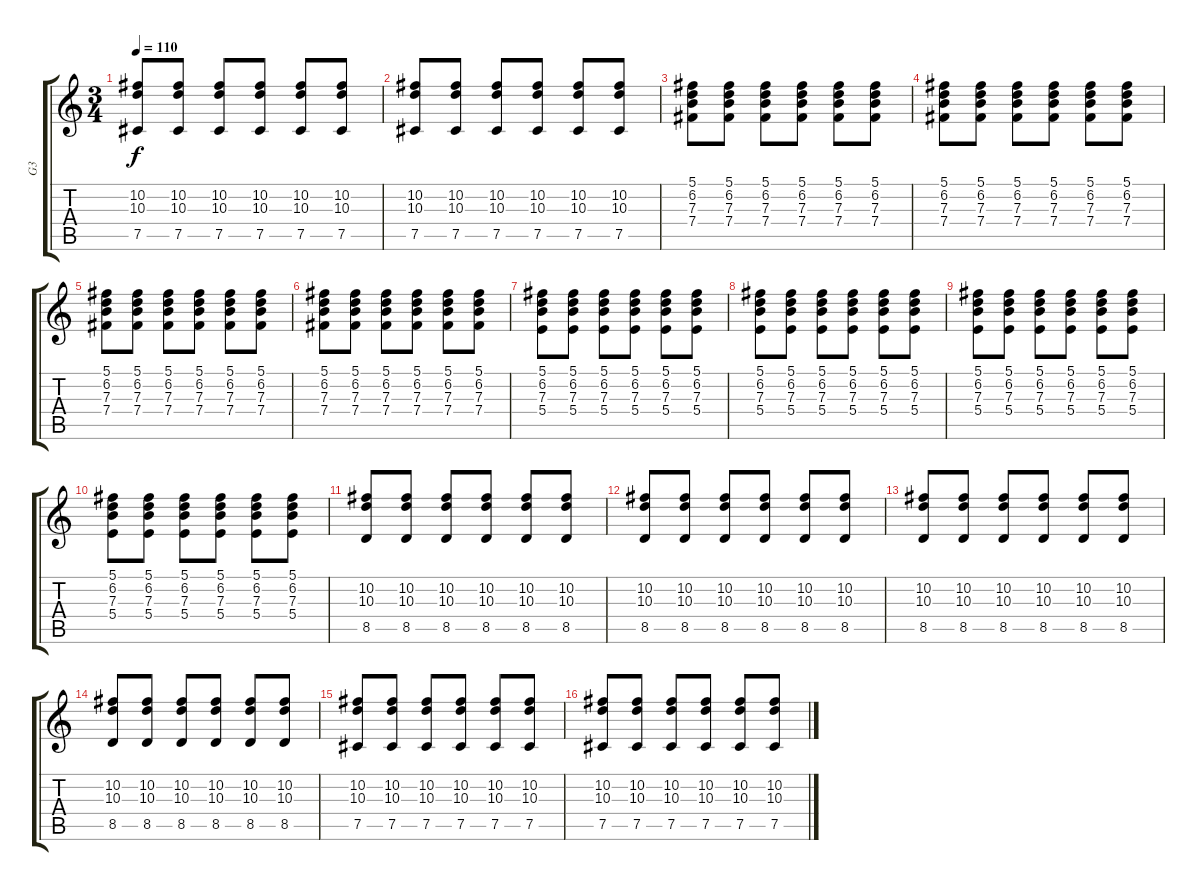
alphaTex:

\track ("G3" "G3") {instrument electricguitarclean}
\staff {score tabs}
\tuning (Db4 Ab3 E3 B2 Gb2 B1) {hide}
\ts (3 4)
\tempo 110
\clef g2
\ks c
(10.2 10.3 7.5).8{dy f} (10.2 10.3 7.5).8 (10.2 10.3 7.5).8 (10.2 10.3 7.5).8 (10.2 10.3 7.5).8 (10.2 10.3 7.5).8 |
(10.2 10.3 7.5).8 (10.2 10.3 7.5).8 (10.2 10.3 7.5).8 (10.2 10.3 7.5).8 (10.2 10.3 7.5).8 (10.2 10.3 7.5).8 |
(5.1 6.2 7.3 7.4).8 (5.1 6.2 7.3 7.4).8 (5.1 6.2 7.3 7.4).8 (5.1 6.2 7.3 7.4).8 (5.1 6.2 7.3 7.4).8 (5.1 6.2 7.3 7.4).8 |
(5.1 6.2 7.3 7.4).8 (5.1 6.2 7.3 7.4).8 (5.1 6.2 7.3 7.4).8 (5.1 6.2 7.3 7.4).8 (5.1 6.2 7.3 7.4).8 (5.1 6.2 7.3 7.4).8 |
(5.1 6.2 7.3 7.4).8 (5.1 6.2 7.3 7.4).8 (5.1 6.2 7.3 7.4).8 (5.1 6.2 7.3 7.4).8 (5.1 6.2 7.3 7.4).8 (5.1 6.2 7.3 7.4).8 |
(5.1 6.2 7.3 7.4).8 (5.1 6.2 7.3 7.4).8 (5.1 6.2 7.3 7.4).8 (5.1 6.2 7.3 7.4).8 (5.1 6.2 7.3 7.4).8 (5.1 6.2 7.3 7.4).8 |
(5.1 6.2 7.3 5.4).8 (5.1 6.2 7.3 5.4).8 (5.1 6.2 7.3 5.4).8 (5.1 6.2 7.3 5.4).8 (5.1 6.2 7.3 5.4).8 (5.1 6.2 7.3 5.4).8 |
(5.1 6.2 7.3 5.4).8 (5.1 6.2 7.3 5.4).8 (5.1 6.2 7.3 5.4).8 (5.1 6.2 7.3 5.4).8 (5.1 6.2 7.3 5.4).8 (5.1 6.2 7.3 5.4).8 |
(5.1 6.2 7.3 5.4).8 (5.1 6.2 7.3 5.4).8 (5.1 6.2 7.3 5.4).8 (5.1 6.2 7.3 5.4).8 (5.1 6.2 7.3 5.4).8 (5.1 6.2 7.3 5.4).8 |
(5.1 6.2 7.3 5.4).8 (5.1 6.2 7.3 5.4).8 (5.1 6.2 7.3 5.4).8 (5.1 6.2 7.3 5.4).8 (5.1 6.2 7.3 5.4).8 (5.1 6.2 7.3 5.4).8 |
(10.2 10.3 8.5).8 (10.2 10.3 8.5).8 (10.2 10.3 8.5).8 (10.2 10.3 8.5).8 (10.2 10.3 8.5).8 (10.2 10.3 8.5).8 |
(10.2 10.3 8.5).8 (10.2 10.3 8.5).8 (10.2 10.3 8.5).8 (10.2 10.3 8.5).8 (10.2 10.3 8.5).8 (10.2 10.3 8.5).8 |
(10.2 10.3 8.5).8 (10.2 10.3 8.5).8 (10.2 10.3 8.5).8 (10.2 10.3 8.5).8 (10.2 10.3 8.5).8 (10.2 10.3 8.5).8 |
(10.2 10.3 8.5).8 (10.2 10.3 8.5).8 (10.2 10.3 8.5).8 (10.2 10.3 8.5).8 (10.2 10.3 8.5).8 (10.2 10.3 8.5).8 |
(10.2 10.3 7.5).8 (10.2 10.3 7.5).8 (10.2 10.3 7.5).8 (10.2 10.3 7.5).8 (10.2 10.3 7.5).8 (10.2 10.3 7.5).8 |
(10.2 10.3 7.5).8 (10.2 10.3 7.5).8 (10.2 10.3 7.5).8 (10.2 10.3 7.5).8 (10.2 10.3 7.5).8 (10.2 10.3 7.5).8
